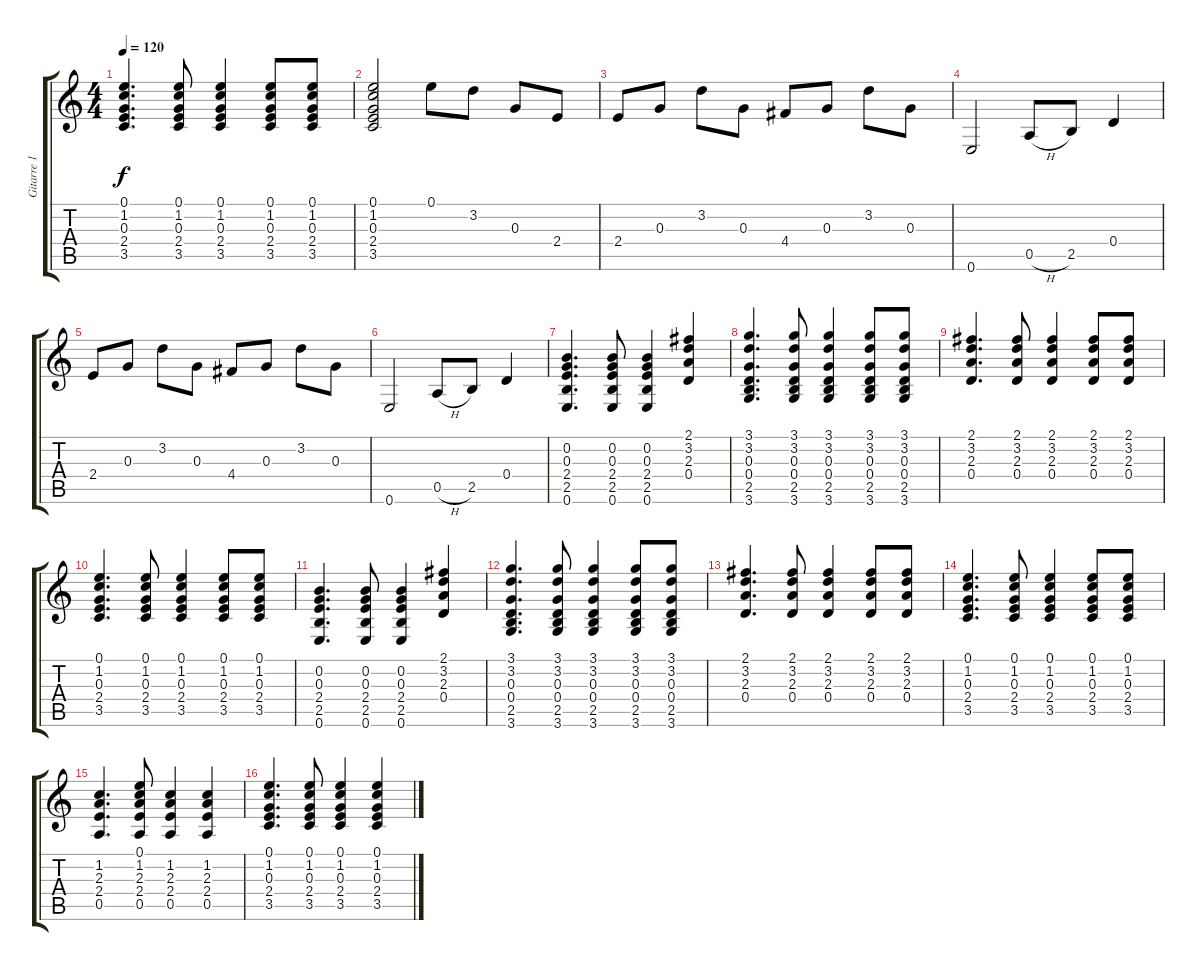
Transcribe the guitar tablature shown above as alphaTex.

\track ("Gitarre 1" "Gitarre 1") {instrument acousticguitarsteel}
\staff {score tabs}
\tuning (E4 B3 G3 D3 A2 E2) {hide}
\ts (4 4)
\tempo 120
\clef g2
\ks c
(0.1 1.2 0.3 2.4 3.5).4{d dy f} (0.1 1.2 0.3 2.4 3.5).8 (0.1 1.2 0.3 2.4 3.5).4 (0.1 1.2 0.3 2.4 3.5).8 (0.1 1.2 0.3 2.4 3.5).8 |
(0.1 1.2 0.3 2.4 3.5).2 0.1.8 3.2.8 0.3.8 2.4.8 |
2.4.8 0.3.8 3.2.8 0.3.8 4.4.8 0.3.8 3.2.8 0.3.8 |
0.6.2 0.5{h}.8 2.5.8 0.4.4 |
2.4.8 0.3.8 3.2.8 0.3.8 4.4.8 0.3.8 3.2.8 0.3.8 |
0.6.2 0.5{h}.8 2.5.8 0.4.4 |
(0.2 0.3 2.4 2.5 0.6).4{d} (0.2 0.3 2.4 2.5 0.6).8 (0.2 0.3 2.4 2.5 0.6).4 (2.1 3.2 2.3 0.4).4 |
(3.1 3.2 0.3 0.4 2.5 3.6).4{d} (3.1 3.2 0.3 0.4 2.5 3.6).8 (3.1 3.2 0.3 0.4 2.5 3.6).4 (3.1 3.2 0.3 0.4 2.5 3.6).8 (3.1 3.2 0.3 0.4 2.5 3.6).8 |
(2.1 3.2 2.3 0.4).4{d} (2.1 3.2 2.3 0.4).8 (2.1 3.2 2.3 0.4).4 (2.1 3.2 2.3 0.4).8 (2.1 3.2 2.3 0.4).8 |
(0.1 1.2 0.3 2.4 3.5).4{d} (0.1 1.2 0.3 2.4 3.5).8 (0.1 1.2 0.3 2.4 3.5).4 (0.1 1.2 0.3 2.4 3.5).8 (0.1 1.2 0.3 2.4 3.5).8 |
(0.2 0.3 2.4 2.5 0.6).4{d} (0.2 0.3 2.4 2.5 0.6).8 (0.2 0.3 2.4 2.5 0.6).4 (2.1 3.2 2.3 0.4).4 |
(3.1 3.2 0.3 0.4 2.5 3.6).4{d} (3.1 3.2 0.3 0.4 2.5 3.6).8 (3.1 3.2 0.3 0.4 2.5 3.6).4 (3.1 3.2 0.3 0.4 2.5 3.6).8 (3.1 3.2 0.3 0.4 2.5 3.6).8 |
(2.1 3.2 2.3 0.4).4{d} (2.1 3.2 2.3 0.4).8 (2.1 3.2 2.3 0.4).4 (2.1 3.2 2.3 0.4).8 (2.1 3.2 2.3 0.4).8 |
(0.1 1.2 0.3 2.4 3.5).4{d} (0.1 1.2 0.3 2.4 3.5).8 (0.1 1.2 0.3 2.4 3.5).4 (0.1 1.2 0.3 2.4 3.5).8 (0.1 1.2 0.3 2.4 3.5).8 |
(1.2 2.3 2.4 0.5).4{d} (0.1 1.2 2.3 2.4 0.5).8 (1.2 2.3 2.4 0.5).4 (1.2 2.3 2.4 0.5).4 |
(0.1 1.2 0.3 2.4 3.5).4{d} (0.1 1.2 0.3 2.4 3.5).8 (0.1 1.2 0.3 2.4 3.5).4 (0.1 1.2 0.3 2.4 3.5).4
